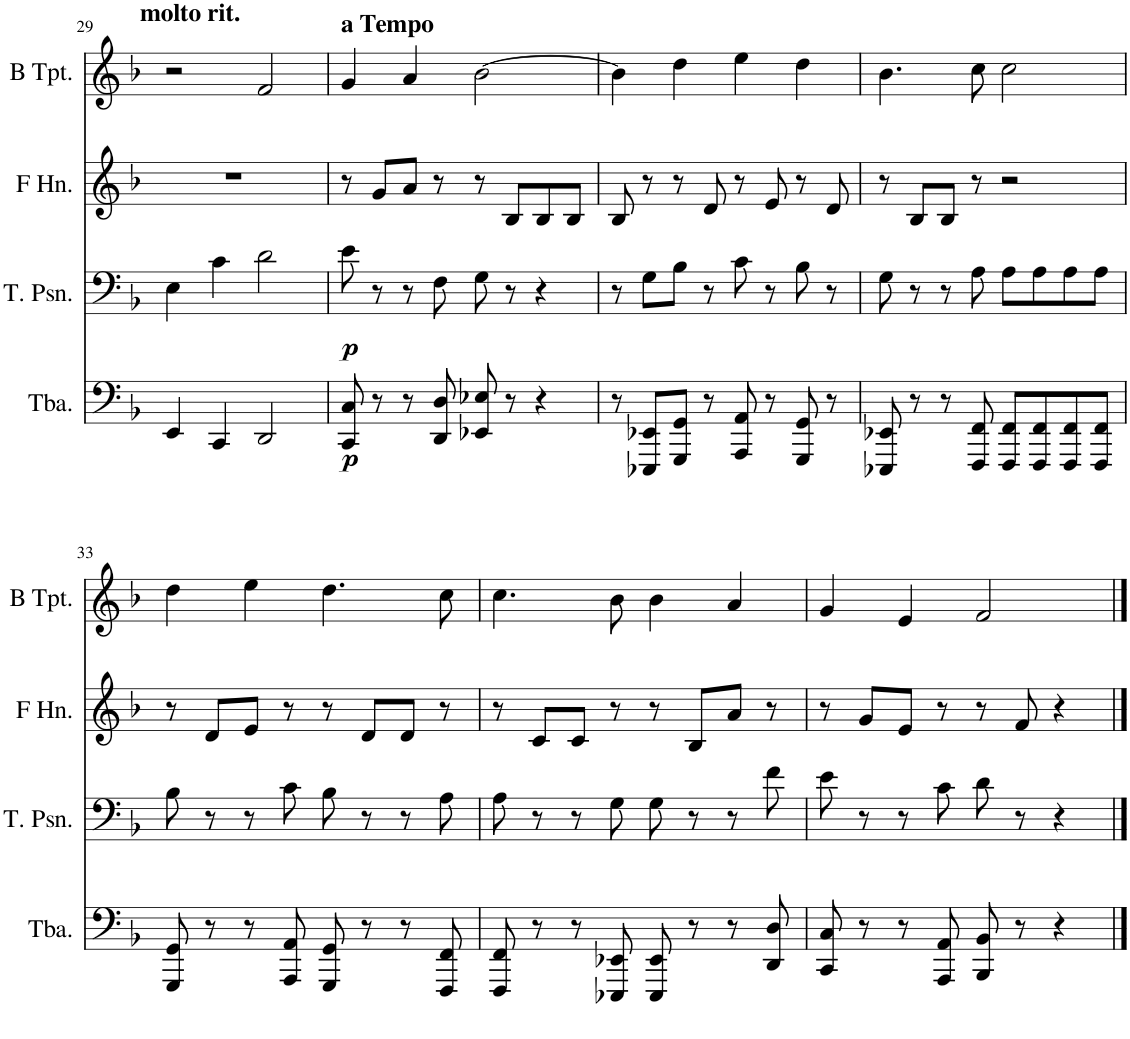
**kern	**dynam	**kern	**dynam	**kern	**kern
*part4	*part4	*part3	*part3	*part2	*part1
*staff4	*staff4	*staff3	*staff3	*staff2	*staff1
*I"Tuba	*	*I"Tenor Posaune	*	*I"Horn in F	*I"B Trompete
*I'Tba.	*	*I'T. Psn.	*	*	*I'B Tpt.
!!LO:PB:g=z
*clefF4	*	*clefF4	*	*clefG2	*clefG2
*	*	*	*	*ITrd4c7	*ITrd1c2
*k[b-]	*	*k[b-]	*	*k[b-]	*k[b-]
*M4/4	*	*M4/4	*	*M4/4	*M4/4
=29	=29	=29	=29	=29	=29
*	*	*	*	*	*^
4EE/	.	4E\	.	1r	2r	4ryy
!	!	!	!	!	!	!LO:TX:a:B:t=molto rit.
4CC/	.	4c\	.	.	.	2.ryy
2DD/	.	2d\	.	.	2f/	.
=30	=30	=30	=30	=30	=30	=30
!	!	!	!	!	!LO:TX:a:B:t=a Tempo	!
!	!LO:DY:b	!	!LO:DY:b	!	!	!
*	*	*	*	*	*v	*v
8CC/ 8C/	p	8e\	p	8r	4g/
8r	.	8r	.	8g/L	.
8r	.	8r	.	8a/J	4a/
8DD/ 8D/	.	8F\	.	8r	.
8EE-X/ 8E-X/	.	8G\	.	8r	[2b-\
8r	.	8r	.	8B-/L	.
4r	.	4r	.	8B-/	.
.	.	.	.	8B-/J	.
=31	=31	=31	=31	=31	=31
8r	.	8r	.	8B-/	4b-\]
8EEE-X/ 8EE-X/L	.	8G\L	.	8r	.
8GGG/ 8GG/J	.	8B-\J	.	8r	4dd\
8r	.	8r	.	8d/	.
8AAA/ 8AA/	.	8c\	.	8r	4ee\
8r	.	8r	.	8e/	.
8GGG/ 8GG/	.	8B-\	.	8r	4dd\
8r	.	8r	.	8d/	.
=32	=32	=32	=32	=32	=32
8EEE-X/ 8EE-X/	.	8G\	.	8r	4.b-\
8r	.	8r	.	8B-/L	.
8r	.	8r	.	8B-/J	.
8FFF/ 8FF/	.	8A\	.	8r	8cc\
8FFF/ 8FF/L	.	8A\L	.	2r	2cc\
8FFF/ 8FF/	.	8A\	.	.	.
8FFF/ 8FF/	.	8A\	.	.	.
8FFF/ 8FF/J	.	8A\J	.	.	.
!!LO:LB:g=z
=33	=33	=33	=33	=33	=33
8GGG/ 8GG/	.	8B-\	.	8r	4dd\
8r	.	8r	.	8d/L	.
8r	.	8r	.	8e/J	4ee\
8AAA/ 8AA/	.	8c\	.	8r	.
8GGG/ 8GG/	.	8B-\	.	8r	4.dd\
8r	.	8r	.	8d/L	.
8r	.	8r	.	8d/J	.
8FFF/ 8FF/	.	8A\	.	8r	8cc\
=34	=34	=34	=34	=34	=34
8FFF/ 8FF/	.	8A\	.	8r	4.cc\
8r	.	8r	.	8c/L	.
8r	.	8r	.	8c/J	.
8EEE-X/ 8EE-X/	.	8G\	.	8r	8b-\
8EEE-/ 8EE-/	.	8G\	.	8r	4b-\
8r	.	8r	.	8B-/L	.
8r	.	8r	.	8a/J	4a/
8DD/ 8D/	.	8f\	.	8r	.
=35	=35	=35	=35	=35	=35
8CC/ 8C/	.	8e\	.	8r	4g/
8r	.	8r	.	8g/L	.
8r	.	8r	.	8e/J	4e/
8AAA/ 8AA/	.	8c\	.	8r	.
8BBB-/ 8BB-/	.	8d\	.	8r	2f/
8r	.	8r	.	8f/	.
4r	.	4r	.	4r	.
==	==	==	==	==	==
*-	*-	*-	*-	*-	*-
